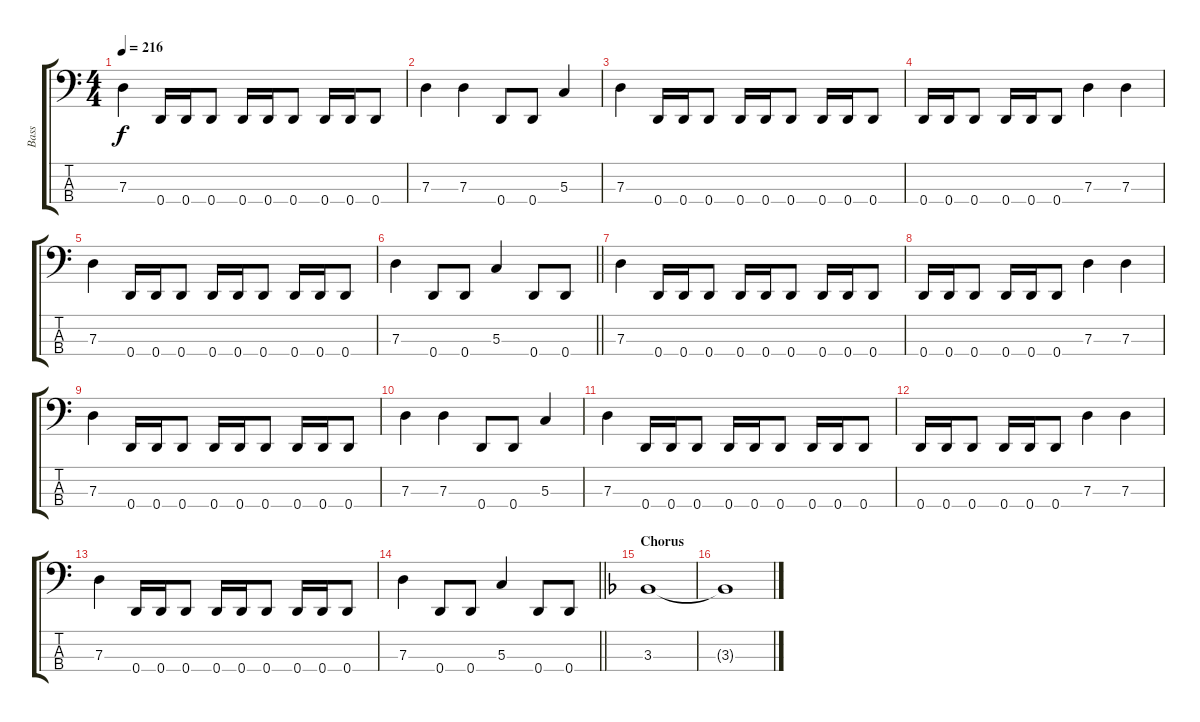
\track ("Bass" "Bass") {instrument electricbasspick}
\staff {score tabs}
\tuning (F2 C2 G1 D1) {hide}
\ts (4 4)
\tempo 216
\clef f4
\ks c
7.3.4{dy f} 0.4.16 0.4.16 0.4.8 0.4.16 0.4.16 0.4.8 0.4.16 0.4.16 0.4.8 |
7.3.4 7.3.4 0.4.8 0.4.8 5.3.4 |
7.3.4 0.4.16 0.4.16 0.4.8 0.4.16 0.4.16 0.4.8 0.4.16 0.4.16 0.4.8 |
0.4.16 0.4.16 0.4.8 0.4.16 0.4.16 0.4.8 7.3.4 7.3.4 |
7.3.4 0.4.16 0.4.16 0.4.8 0.4.16 0.4.16 0.4.8 0.4.16 0.4.16 0.4.8 |
\barLineRight lightlight
7.3.4 0.4.8 0.4.8 5.3.4 0.4.8 0.4.8 |
7.3.4 0.4.16 0.4.16 0.4.8 0.4.16 0.4.16 0.4.8 0.4.16 0.4.16 0.4.8 |
0.4.16 0.4.16 0.4.8 0.4.16 0.4.16 0.4.8 7.3.4 7.3.4 |
7.3.4 0.4.16 0.4.16 0.4.8 0.4.16 0.4.16 0.4.8 0.4.16 0.4.16 0.4.8 |
7.3.4 7.3.4 0.4.8 0.4.8 5.3.4 |
7.3.4 0.4.16 0.4.16 0.4.8 0.4.16 0.4.16 0.4.8 0.4.16 0.4.16 0.4.8 |
0.4.16 0.4.16 0.4.8 0.4.16 0.4.16 0.4.8 7.3.4 7.3.4 |
7.3.4 0.4.16 0.4.16 0.4.8 0.4.16 0.4.16 0.4.8 0.4.16 0.4.16 0.4.8 |
\barLineRight lightlight
7.3.4 0.4.8 0.4.8 5.3.4 0.4.8 0.4.8 |
\section ("" "Chorus")
\ks f
3.3.1 |
3.3{t}.1
